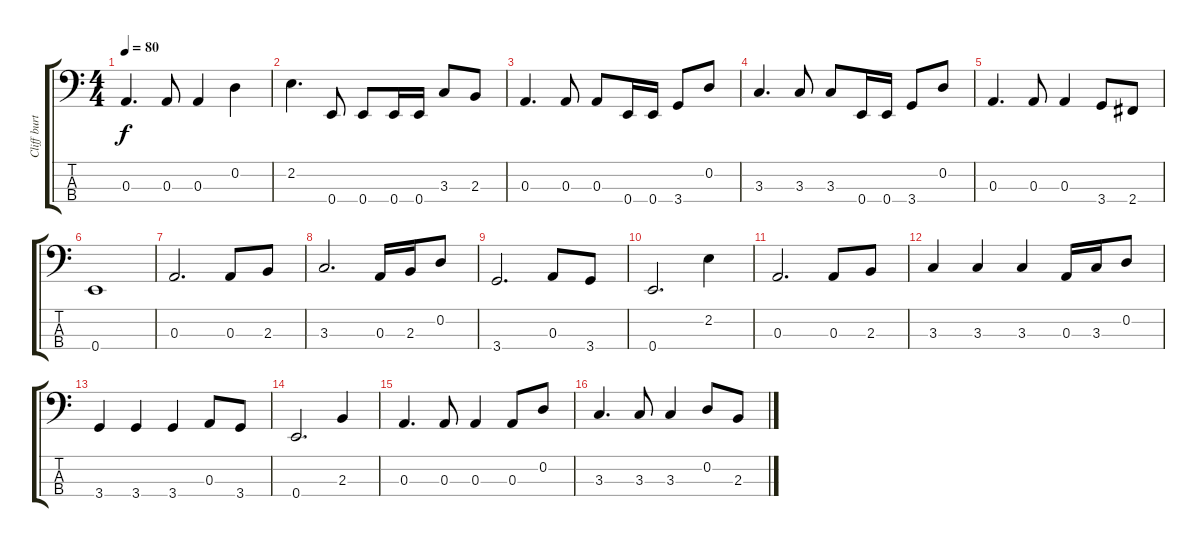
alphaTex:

\track ("Cliff burton" "Cliff burt") {instrument electricbassfinger}
\staff {score tabs}
\tuning (G2 D2 A1 E1) {hide}
\ts (4 4)
\tempo 80
\clef f4
\ks c
0.3.4{d dy f} 0.3.8 0.3.4 0.2.4 |
2.2.4{d} 0.4.8 0.4.8 0.4.16 0.4.16 3.3.8 2.3.8 |
0.3.4{d} 0.3.8 0.3.8 0.4.16 0.4.16 3.4.8 0.2.8 |
3.3.4{d} 3.3.8 3.3.8 0.4.16 0.4.16 3.4.8 0.2.8 |
0.3.4{d} 0.3.8 0.3.4 3.4.8 2.4.8 |
0.4.1 |
0.3.2{d} 0.3.8 2.3.8 |
3.3.2{d} 0.3.16 2.3.16 0.2.8 |
3.4.2{d} 0.3.8 3.4.8 |
0.4.2{d} 2.2.4 |
0.3.2{d} 0.3.8 2.3.8 |
3.3.4 3.3.4 3.3.4 0.3.16 3.3.16 0.2.8 |
3.4.4 3.4.4 3.4.4 0.3.8 3.4.8 |
0.4.2{d} 2.3.4 |
0.3.4{d} 0.3.8 0.3.4 0.3.8 0.2.8 |
3.3.4{d} 3.3.8 3.3.4 0.2.8 2.3.8
